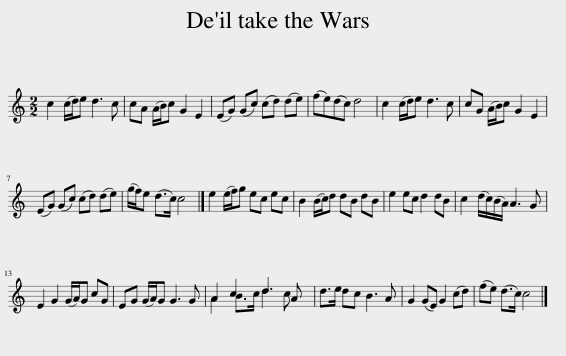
X:1
%%score ( 1 2 )
L:1/8
M:2/2
I:linebreak $
K:C
V:1 treble
V:2 treble
V:1
 c2 (c/d/)e d3 c | cA (A/B/)c G2 E2 | (EG) (Gc) (cd) (de) | (fe)(dc) d4 | c2 (c/d/)e d3 c | %5
 cG (A/B/)c G2 E2 |$ (EG) (Gc) (cd) (de) | (g/f/)e (d>c) c4 |] e2 (e/f/)g ec ec | B2 (B/c/)d dB dB | %10
 e2 ec d2 dB | c2 (d/c/)(B/A/) A3 G |$ E2 G2 (G/A/)G cG | EG (G/A/)G G3 G | A2 c2 d3 A | %15
 d>e dc B3 A | G2 (GE) G2 (cd) | (fe) (d>c) c4 |] %18
V:2
 x8 | x8 | x8 | x8 | x8 | %5
 x8 |$ x8 | x8 |] x8 | x8 | %10
 x8 | x8 |$ x8 | x8 | A2 B>c d3 c | %15
 x8 | x8 | x8 |] %18
